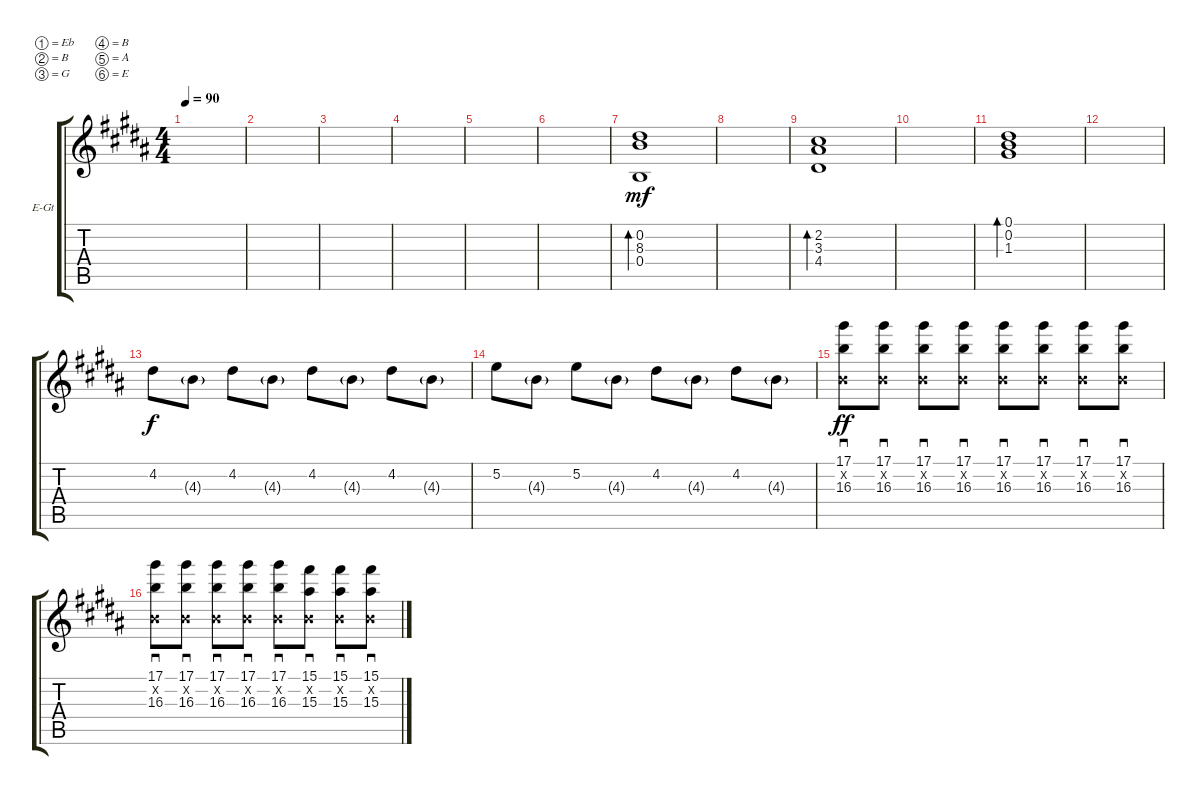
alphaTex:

\defaultSystemsLayout 4
\bracketExtendMode groupsimilarinstruments
\firstSystemTrackNameOrientation horizontal
\otherSystemsTrackNameOrientation horizontal
\track ("Electric Guitar" "E-Gt") {instrument electricguitarclean}
\staff {score tabs}
\tuning (Eb4 B3 G3 B2 A2 E2)
\ts (4 4)
\tempo 90
\clef g2
\ks b
|
|
|
|
|
|
(8.3 0.2 0.4).1{bd 237 dy mf} |
|
(3.3 2.2 4.4).1{bd 237} |
|
(1.3 0.2 0.1).1{bd 237} |
|
4.2.8{dy f} 4.3{g}.8 4.2.8 4.3{g}.8 4.2.8 4.3{g}.8 4.2.8 4.3{g}.8 |
5.2.8 4.3{g}.8 5.2.8 4.3{g}.8 4.2.8 4.3{g}.8 4.2.8 4.3{g}.8 |
(16.3 17.1 0.2{x}).8{sd dy ff} (16.3 17.1 0.2{x}).8{sd} (16.3 17.1 0.2{x}).8{sd} (16.3 17.1 0.2{x}).8{sd} (16.3 17.1 0.2{x}).8{sd} (16.3 17.1 0.2{x}).8{sd} (16.3 17.1 0.2{x}).8{sd} (16.3 17.1 0.2{x}).8{sd} |
(16.3 17.1 0.2{x}).8{sd} (16.3 17.1 0.2{x}).8{sd} (16.3 17.1 0.2{x}).8{sd} (16.3 17.1 0.2{x}).8{sd} (16.3 17.1 0.2{x}).8{sd} (15.3 15.1 0.2{x}).8{sd} (15.3 15.1 0.2{x}).8{sd} (15.3 15.1 0.2{x}).8{sd}
